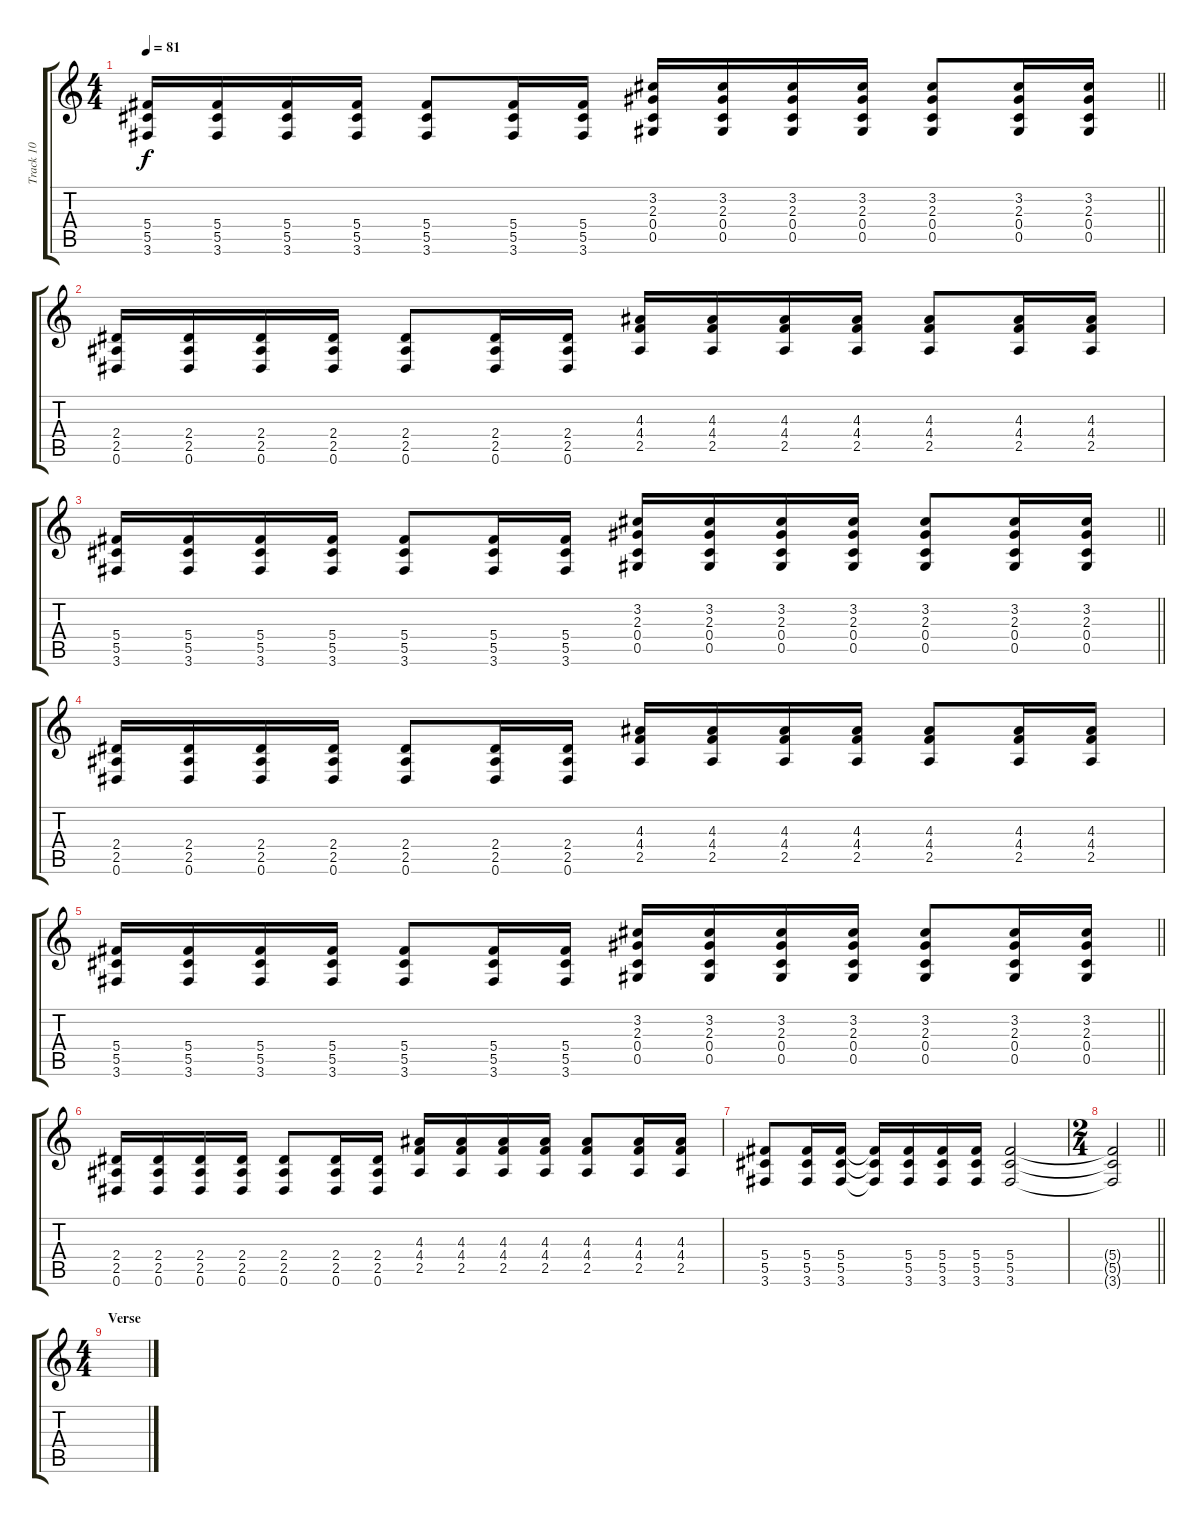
\track ("Track 10" "Track 10") {instrument distortionguitar}
\staff {score tabs}
\tuning (Eb4 Bb3 Gb3 Db3 Ab2 Eb2) {hide}
\ts (4 4)
\tempo 81
\clef g2
\barLineRight lightlight
\ks c
(5.4 5.5 3.6).16{dy f} (5.4 5.5 3.6).16 (5.4 5.5 3.6).16 (5.4 5.5 3.6).16 (5.4 5.5 3.6).8 (5.4 5.5 3.6).16 (5.4 5.5 3.6).16 (3.2 2.3 0.4 0.5).16 (3.2 2.3 0.4 0.5).16 (3.2 2.3 0.4 0.5).16 (3.2 2.3 0.4 0.5).16 (3.2 2.3 0.4 0.5).8 (3.2 2.3 0.4 0.5).16 (3.2 2.3 0.4 0.5).16 |
(2.4 2.5 0.6).16 (2.4 2.5 0.6).16 (2.4 2.5 0.6).16 (2.4 2.5 0.6).16 (2.4 2.5 0.6).8 (2.4 2.5 0.6).16 (2.4 2.5 0.6).16 (4.3 4.4 2.5).16 (4.3 4.4 2.5).16 (4.3 4.4 2.5).16 (4.3 4.4 2.5).16 (4.3 4.4 2.5).8 (4.3 4.4 2.5).16 (4.3 4.4 2.5).16 |
\barLineRight lightlight
(5.4 5.5 3.6).16 (5.4 5.5 3.6).16 (5.4 5.5 3.6).16 (5.4 5.5 3.6).16 (5.4 5.5 3.6).8 (5.4 5.5 3.6).16 (5.4 5.5 3.6).16 (3.2 2.3 0.4 0.5).16 (3.2 2.3 0.4 0.5).16 (3.2 2.3 0.4 0.5).16 (3.2 2.3 0.4 0.5).16 (3.2 2.3 0.4 0.5).8 (3.2 2.3 0.4 0.5).16 (3.2 2.3 0.4 0.5).16 |
(2.4 2.5 0.6).16 (2.4 2.5 0.6).16 (2.4 2.5 0.6).16 (2.4 2.5 0.6).16 (2.4 2.5 0.6).8 (2.4 2.5 0.6).16 (2.4 2.5 0.6).16 (4.3 4.4 2.5).16 (4.3 4.4 2.5).16 (4.3 4.4 2.5).16 (4.3 4.4 2.5).16 (4.3 4.4 2.5).8 (4.3 4.4 2.5).16 (4.3 4.4 2.5).16 |
\barLineRight lightlight
(5.4 5.5 3.6).16 (5.4 5.5 3.6).16 (5.4 5.5 3.6).16 (5.4 5.5 3.6).16 (5.4 5.5 3.6).8 (5.4 5.5 3.6).16 (5.4 5.5 3.6).16 (3.2 2.3 0.4 0.5).16 (3.2 2.3 0.4 0.5).16 (3.2 2.3 0.4 0.5).16 (3.2 2.3 0.4 0.5).16 (3.2 2.3 0.4 0.5).8 (3.2 2.3 0.4 0.5).16 (3.2 2.3 0.4 0.5).16 |
(2.4 2.5 0.6).16 (2.4 2.5 0.6).16 (2.4 2.5 0.6).16 (2.4 2.5 0.6).16 (2.4 2.5 0.6).8 (2.4 2.5 0.6).16 (2.4 2.5 0.6).16 (4.3 4.4 2.5).16 (4.3 4.4 2.5).16 (4.3 4.4 2.5).16 (4.3 4.4 2.5).16 (4.3 4.4 2.5).8 (4.3 4.4 2.5).16 (4.3 4.4 2.5).16 |
(5.4 5.5 3.6).8 (5.4 5.5 3.6).16 (5.4 5.5 3.6).16 (5.4{t} 5.5{t} 3.6{t}).16 (5.4 5.5 3.6).16 (5.4 5.5 3.6).16 (5.4 5.5 3.6).16 (5.4 5.5 3.6).2 |
\ts (2 4)
\barLineRight lightlight
(5.4{t} 5.5{t} 3.6{t}).2{volume 4} |
\ts (4 4)
\section ("" "Verse")
